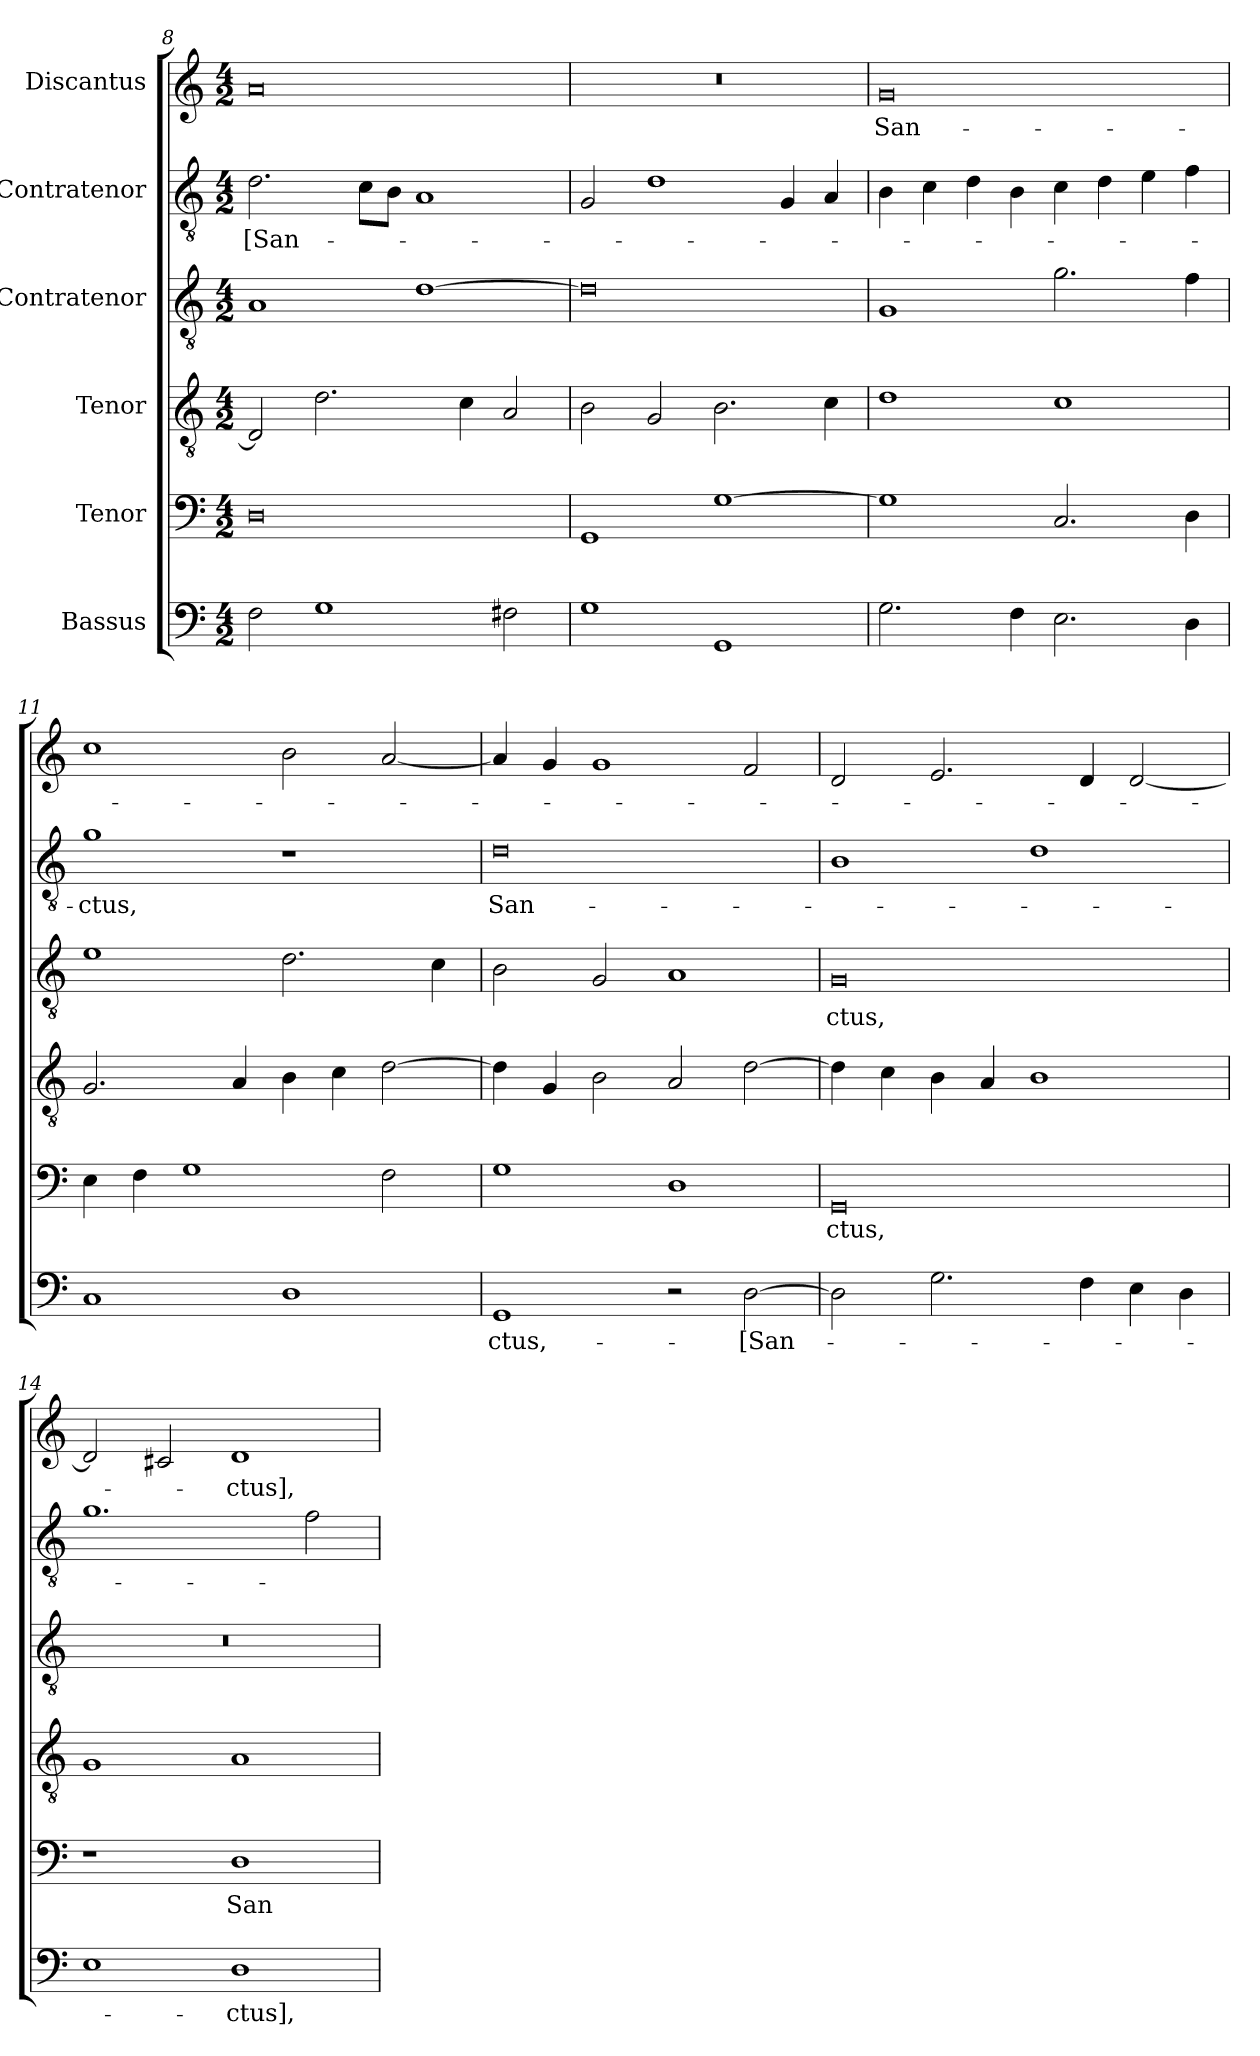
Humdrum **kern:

**kern	**text	**kern	**text	**kern	**kern	**text	**kern	**text	**kern	**text
*part6	*part6	*part5	*part5	*part4	*part3	*part3	*part2	*part2	*part1	*part1
*staff6	*staff6	*staff5	*staff5	*staff4	*staff3	*staff3	*staff2	*staff2	*staff1	*staff1
*I"Bassus	*	*I"Tenor	*	*I"Tenor	*I"Contratenor	*	*I"Contratenor	*	*I"Discantus	*
*clefF4	*	*clefF4	*	*clefGv2	*clefGv2	*	*clefGv2	*	*clefG2	*
*k[]	*	*k[]	*	*k[]	*k[]	*	*k[]	*	*k[]	*
*M4/2	*	*M4/2	*	*M4/2	*M4/2	*	*M4/2	*	*M4/2	*
=8	=8	=8	=8	=8	=8	=8	=8	=8	=8	=8
2F\	.	0D\	.	2D/]	1A/	.	2.d\	[San-	0a/	.
1G\	.	.	.	2.d\	.	.	.	.	.	.
.	.	.	.	.	.	.	8c\L	.	.	.
.	.	.	.	.	.	.	8B\J	.	.	.
.	.	.	.	.	[1d\	.	1A/	.	.	.
.	.	.	.	4c\	.	.	.	.	.	.
2F#X\	.	.	.	2A/	.	.	.	.	.	.
=9	=9	=9	=9	=9	=9	=9	=9	=9	=9	=9
1G\	.	1GG/	.	2B\	0d\]	.	2G/	.	0r	.
.	.	.	.	2G/	.	.	1d\	.	.	.
1GG/	.	[1G\	.	2.B\	.	.	.	.	.	.
.	.	.	.	.	.	.	4G/	.	.	.
.	.	.	.	4c\	.	.	4A/	.	.	.
=10	=10	=10	=10	=10	=10	=10	=10	=10	=10	=10
2.G\	.	1G\]	.	1d\	1G/	.	4B\	.	0g/	San-
.	.	.	.	.	.	.	4c\	.	.	.
.	.	.	.	.	.	.	4d\	.	.	.
4F\	.	.	.	.	.	.	4B\	.	.	.
2.E\	.	2.C/	.	1c\	2.g\	.	4c\	.	.	.
.	.	.	.	.	.	.	4d\	.	.	.
.	.	.	.	.	.	.	4e\	.	.	.
4D\	.	4D\	.	.	4f\	.	4f\	.	.	.
=11	=11	=11	=11	=11	=11	=11	=11	=11	=11	=11
1C/	.	4E\	.	2.G/	1e\	.	1g\	-ctus,	1cc\	.
.	.	4F\	.	.	.	.	.	.	.	.
.	.	1G\	.	.	.	.	.	.	.	.
.	.	.	.	4A/	.	.	.	.	.	.
1D\	.	.	.	4B\	2.d\	.	1r	.	2b\	.
.	.	.	.	4c\	.	.	.	.	.	.
.	.	2F\	.	[2d\	.	.	.	.	[2a/	.
.	.	.	.	.	4c\	.	.	.	.	.
=12	=12	=12	=12	=12	=12	=12	=12	=12	=12	=12
1GG/	ctus,-	1G\	.	4d\]	2B\	.	0d\	San-	4a/]	.
.	.	.	.	4G/	.	.	.	.	4g/	.
.	.	.	.	2B\	2G/	.	.	.	1g/	.
2r	.	1D\	.	2A/	1A/	.	.	.	.	.
[2D\	[San-	.	.	[2d\	.	.	.	.	2f/	.
=13	=13	=13	=13	=13	=13	=13	=13	=13	=13	=13
2D\]	.	0GG/	-ctus,	4d\]	0G/	-ctus,	1B\	.	2d/	.
.	.	.	.	4c\	.	.	.	.	.	.
2.G\	.	.	.	4B\	.	.	.	.	2.e/	.
.	.	.	.	4A/	.	.	.	.	.	.
.	.	.	.	1B\	.	.	1d\	.	.	.
4F\	.	.	.	.	.	.	.	.	4d/	.
4E\	.	.	.	.	.	.	.	.	[2d/	.
4D\	.	.	.	.	.	.	.	.	.	.
=14	=14	=14	=14	=14	=14	=14	=14	=14	=14	=14
1E\	.	1r	.	1G/	0r	.	1.g\	.	2d/]	.
.	.	.	.	.	.	.	.	.	2c#X/	.
1D\	-ctus],	1D\	San-	1A/	.	.	.	.	1d/	-ctus],
.	.	.	.	.	.	.	2f\	.	.	.
=	=	=	=	=	=	=	=	=	=	=
*-	*-	*-	*-	*-	*-	*-	*-	*-	*-	*-
